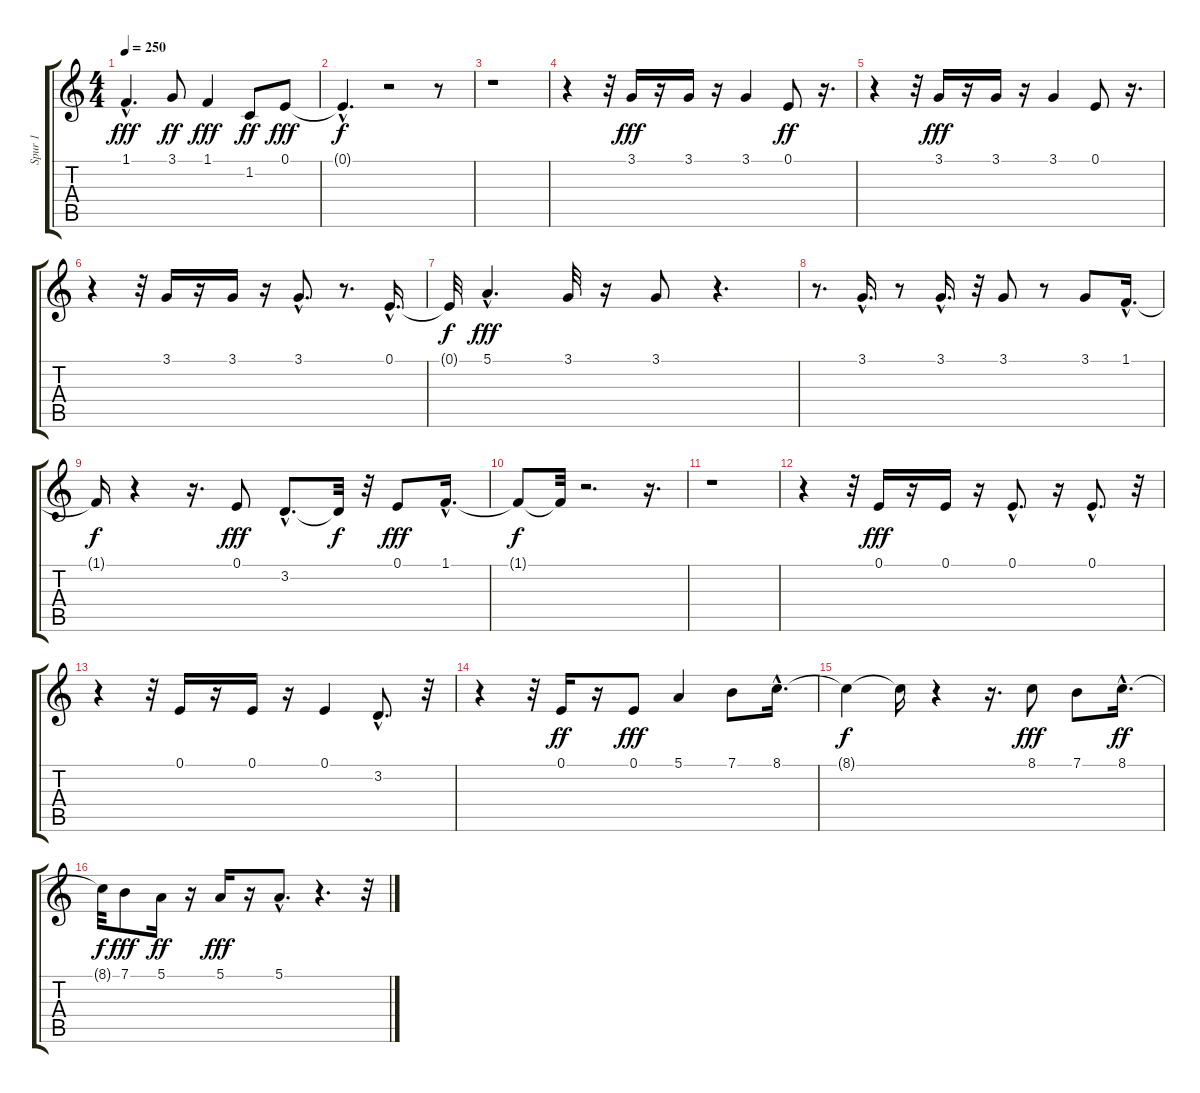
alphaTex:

\track ("Spur 1" "Spur 1") {instrument piccolo}
\staff {score tabs}
\tuning (E4 B3 G3 D3 A2 E2) {hide}
\ts (4 4)
\tempo 250
\clef g2
\ks c
1.1{hac}.4{d dy fff} 3.1.8{dy ff} 1.1.4{dy fff} 1.2.8{dy ff} 0.1.8{dy fff} |
0.1{hac t}.4{d dy f} r.2 r.8 |
r.1 |
r.4 r.32 3.1.16{dy fff} r.16 3.1.16 r.16 3.1.4 0.1.8{dy ff} r.16{d} |
r.4 r.32 3.1.16{dy fff} r.16 3.1.16 r.16 3.1.4 0.1.8 r.16{d} |
r.4 r.32 3.1.16 r.16 3.1.16 r.16 3.1{hac}.8{d} r.8{d} 0.1{hac}.16{d} |
0.1{t}.32{dy f} 5.1{hac}.4{d dy fff} 3.1.32 r.16 3.1.8 r.4{d} |
r.8{d} 3.1{hac}.16{d} r.8 3.1{hac}.16{d} r.32 3.1.8 r.8 3.1.8 1.1{hac}.16{d} |
1.1{t}.16{dy f} r.4 r.16{d} 0.1.8{dy fff} 3.2{hac}.8{d} 3.2{t}.32{dy f} r.32 0.1.8{dy fff} 1.1{hac}.16{d} |
1.1{t}.8{dy f} 1.1{t}.32 r.2{d} r.16{d} |
r.1 |
r.4 r.32 0.1.16{dy fff} r.16 0.1.16 r.16 0.1{hac}.8{d} r.16 0.1{hac}.8{d} r.32 |
r.4 r.32 0.1.16 r.16 0.1.16 r.16 0.1.4 3.2{hac}.8{d} r.32 |
r.4 r.32 0.1.16{dy ff} r.16 0.1.8{dy fff} 5.1.4 7.1.8 8.1{hac}.16{d} |
8.1{t}.4{dy f} 8.1{t}.16 r.4 r.16{d} 8.1.8{dy fff} 7.1.8 8.1{hac}.16{d dy ff} |
8.1{t}.32{dy f} 7.1.8{dy fff} 5.1.16{dy ff} r.16 5.1.16{dy fff} r.16 5.1{hac}.8{d} r.4{d} r.32
